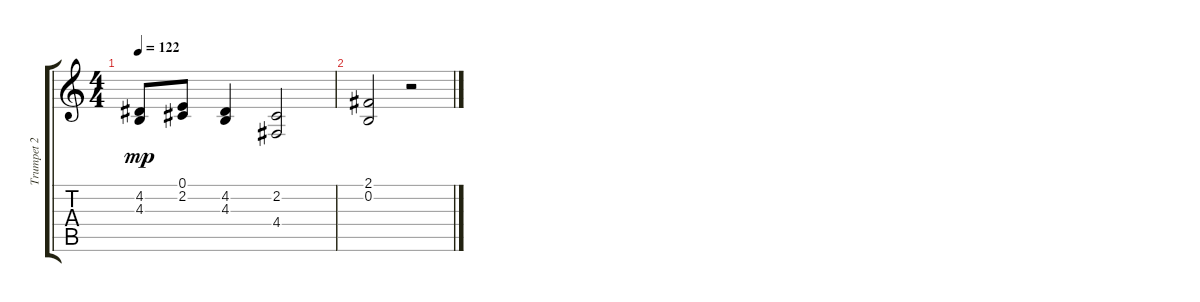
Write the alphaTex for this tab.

\track ("Trumpet 2" "Trumpet 2") {instrument trumpet}
\staff {score tabs}
\tuning (E4 B3 G3 D3 A2 E2) {hide}
\ts (4 4)
\tempo 122
\clef g2
\ks c
(4.2 4.3).8{dy mp} (0.1 2.2).8 (4.2 4.3).4 (2.2 4.4).2 |
(2.1 0.2).2 r.2
